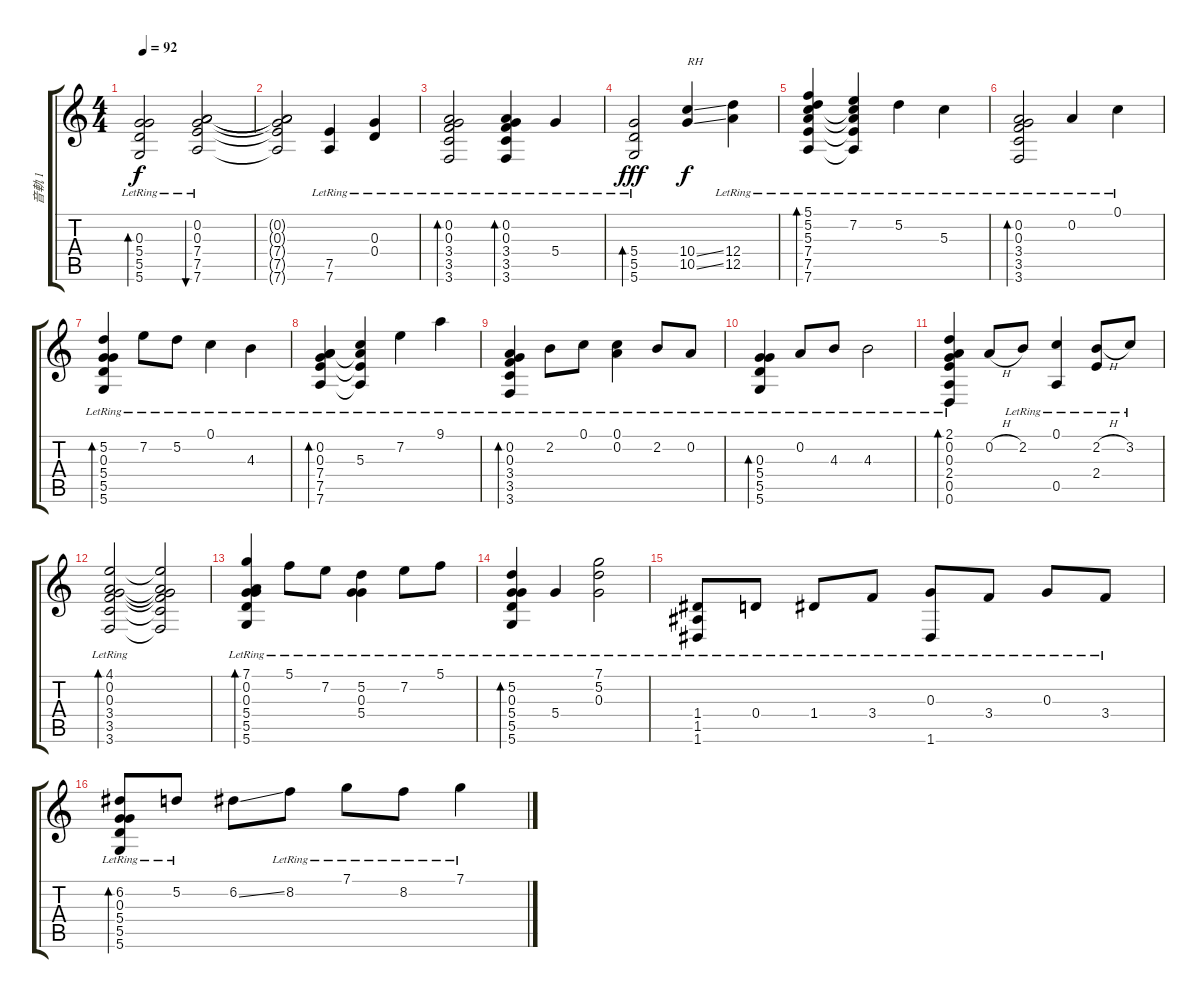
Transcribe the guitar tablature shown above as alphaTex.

\track ("音軌 1" "音軌 1") {instrument acousticguitarnylon}
\staff {score tabs}
\tuning (C4 A3 G3 D3 A2 D2) {hide}
\ts (4 4)
\tempo 92
\clef g2
\ks c
(0.3{lr} 5.4{lr} 5.5{lr} 5.6{lr}).2{bd 60 dy f} (0.2{lr} 0.3{lr} 7.4{lr} 7.5{lr} 7.6{lr}).2{bu 240} |
(0.2{t} 0.3{t} 7.4{t} 7.5{t} 7.6{t}).2 (7.5{lr} 7.6{lr}).4 (0.3{lr} 0.4{lr}).4 |
(0.2{lr} 0.3{lr} 3.4{lr} 3.5{lr} 3.6{lr}).2{bd 120} (0.2{lr} 0.3{lr} 3.4{lr} 3.5{lr} 3.6{lr}).4{bd 120} 5.4{lr}.4 |
(5.4{lr} 5.5{lr} 5.6{lr}).2{bd 120 dy fff} (10.4{ss} 10.5{ss}).4{txt "RH" dy f} (12.4{lr} 12.5{lr}).4 |
(5.1{lr} 5.2{lr} 5.3{lr} 7.4{lr} 7.5{lr} 7.6{lr}).4{bd 120} (7.2{lr} 5.3{t} 7.4{t} 7.5{t} 7.6{t}).4 5.2{lr}.4 5.3{lr}.4 |
(0.2{lr} 0.3{lr} 3.4{lr} 3.5{lr} 3.6{lr}).2{bd 240} 0.2{lr}.4 0.1{lr}.4 |
(5.2{lr} 0.3{lr} 5.4{lr} 5.5{lr} 5.6{lr}).4{bd 60} 7.2{lr}.8 5.2{lr}.8 0.1{lr}.4 4.3{lr}.4 |
(0.2{lr} 0.3{lr} 7.4{lr} 7.5{lr} 7.6{lr}).4{bd 120} (5.3{lr} 7.4{t} 7.5{t} 7.6{t}).4 7.2{lr}.4 9.1{lr}.4 |
(0.2{lr} 0.3{lr} 3.4{lr} 3.5{lr} 3.6{lr}).4{bd 120} 2.2{lr}.8 0.1{lr}.8 (0.1{lr} 0.2{lr}).4 2.2{lr}.8 0.2{lr}.8 |
(0.3{lr} 5.4{lr} 5.5{lr} 5.6{lr}).4{bd 120} 0.2{lr}.8 4.3{lr}.8 4.3{lr}.2 |
(2.1{lr} 0.2{lr} 0.3{lr} 2.4{lr} 0.5{lr} 0.6{lr}).4{bd 120} 0.2{h}.8 2.2{lr}.8 (0.1{lr} 0.5{lr}).4 (2.2{h} 2.4{lr}).8 3.2{lr}.8 |
(4.1{lr} 0.2{lr} 0.3{lr} 3.4{lr} 3.5{lr} 3.6{lr}).2{bd 240} (4.1{t} 0.2{t} 0.3{t} 3.4{t} 3.5{t} 3.6{t}).2 |
(7.1{lr} 0.2{lr} 0.3{lr} 5.4{lr} 5.5{lr} 5.6{lr}).4{bd 120} 5.1{lr}.8 7.2{lr}.8 (5.2{lr} 0.3{lr} 5.4{lr}).4 7.2{lr}.8 5.1{lr}.8 |
(5.2{lr} 0.3{lr} 5.4{lr} 5.5{lr} 5.6{lr}).4{bd 120} 5.4{lr}.4 (7.1{lr} 5.2{lr} 0.3{lr}).2 |
(1.4{lr} 1.5{lr} 1.6{lr}).8 0.4{lr}.8 1.4{lr}.8 3.4{lr}.8 (0.3{lr} 1.6{lr}).8 3.4{lr}.8 0.3{lr}.8 3.4{lr}.8 |
(6.2{lr} 0.3{lr} 5.4{lr} 5.5{lr} 5.6{lr}).8{bd 120} 5.2{lr}.8 6.2{ss}.8 8.2{lr}.8 7.1{lr}.8 8.2{lr}.8 7.1{lr}.4
